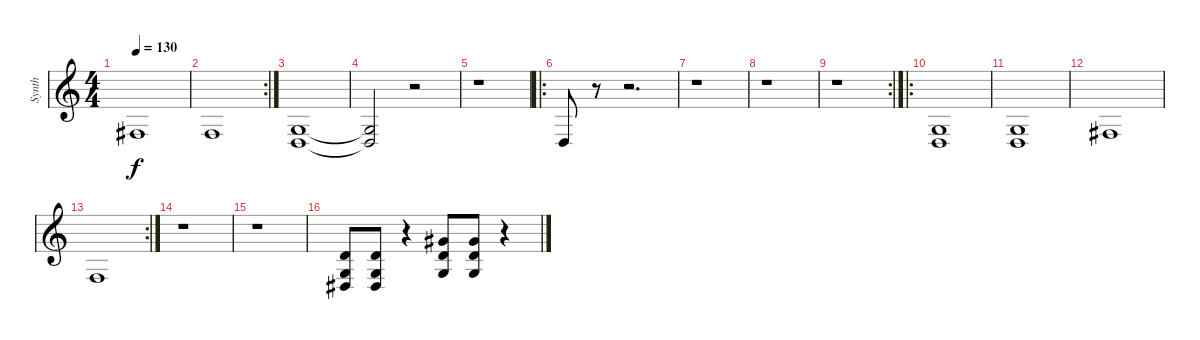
\track ("Synth" "Synth") {instrument stringensemble1}
\staff {score}
\tuning (E4 B3 G3 D3 A2 E2) {hide}
\ts (4 4)
\tempo 130
\clef g2
\ks c
4.4.1{dy f} |
\rc 2
3.4.1 |
(0.3 0.4).1 |
(0.3{t} 0.4{t}).2 r.2 |
r.1 |
\ro
0.4.8 r.8 r.2{d} |
r.1 |
r.1 |
\rc 2
r.1 |
\ro
(0.3 0.4).1 |
(0.3 0.4).1 |
4.4.1 |
\rc 2
3.4.1 |
r.1 |
r.1 |
(3.2 0.3 1.4).8 (3.2 0.3 1.4).8 r.4 (4.1 3.2 0.3).8 (4.1 3.2 0.3).8 r.4
